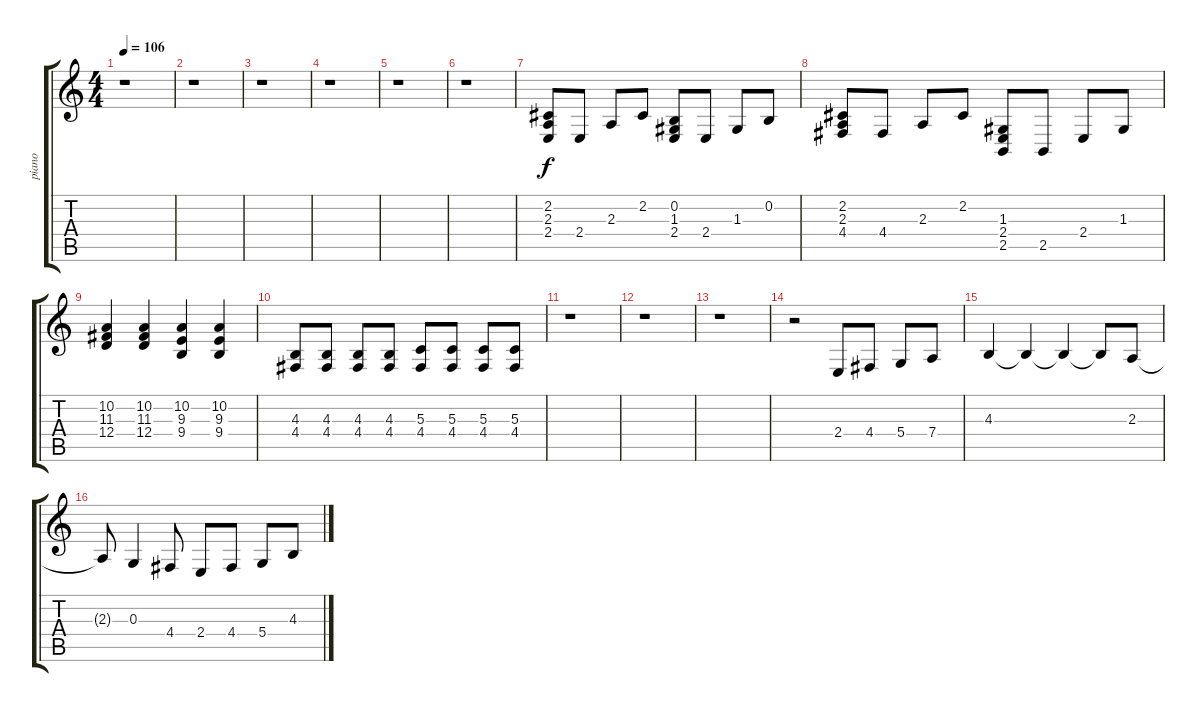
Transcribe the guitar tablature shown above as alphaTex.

\track ("piano " "piano ") {instrument acousticgrandpiano}
\staff {score tabs}
\tuning (E4 B3 G3 D3 A2 E2) {hide}
\ts (4 4)
\tempo 106
\clef g2
\ks c
r.1{dy f} |
r.1 |
r.1 |
r.1 |
r.1 |
r.1 |
(2.2 2.3 2.4).8 2.4.8 2.3.8 2.2.8 (0.2 1.3 2.4).8 2.4.8 1.3.8 0.2.8 |
(2.2 2.3 4.4).8 4.4.8 2.3.8 2.2.8 (1.3 2.4 2.5).8 2.5.8 2.4.8 1.3.8 |
(10.2 11.3 12.4).4 (10.2 11.3 12.4).4 (10.2 9.3 9.4).4 (10.2 9.3 9.4).4 |
(4.3 4.4).8 (4.3 4.4).8 (4.3 4.4).8 (4.3 4.4).8 (5.3 4.4).8 (5.3 4.4).8 (5.3 4.4).8 (5.3 4.4).8 |
r.1 |
r.1 |
r.1 |
r.2 2.4.8 4.4.8 5.4.8 7.4.8 |
4.3.4 4.3{t}.4 4.3{t}.4 4.3{t}.8 2.3.8 |
2.3{t}.8 0.3.4 4.4.8 2.4.8 4.4.8 5.4.8 4.3.8
